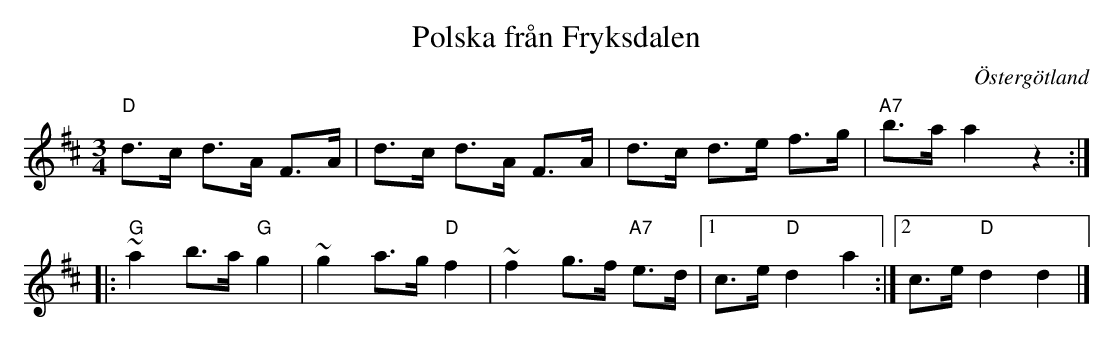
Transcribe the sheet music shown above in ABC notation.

X:1
T:Polska från Fryksdalen
O:Östergötland
L:1/8
M:3/4
K:D
"D"d>c d>A F>A | d>c d>A F>A | d>c d>e f>g | "A7"b>aa2z2 :|]
|: "G"~a2b>a"G"g2 | ~g2a>g"D"f2 | ~f2g>f "A7"e>d |1 c>e"D"d2a2 :|2 c>e"D"d2d2 |]
